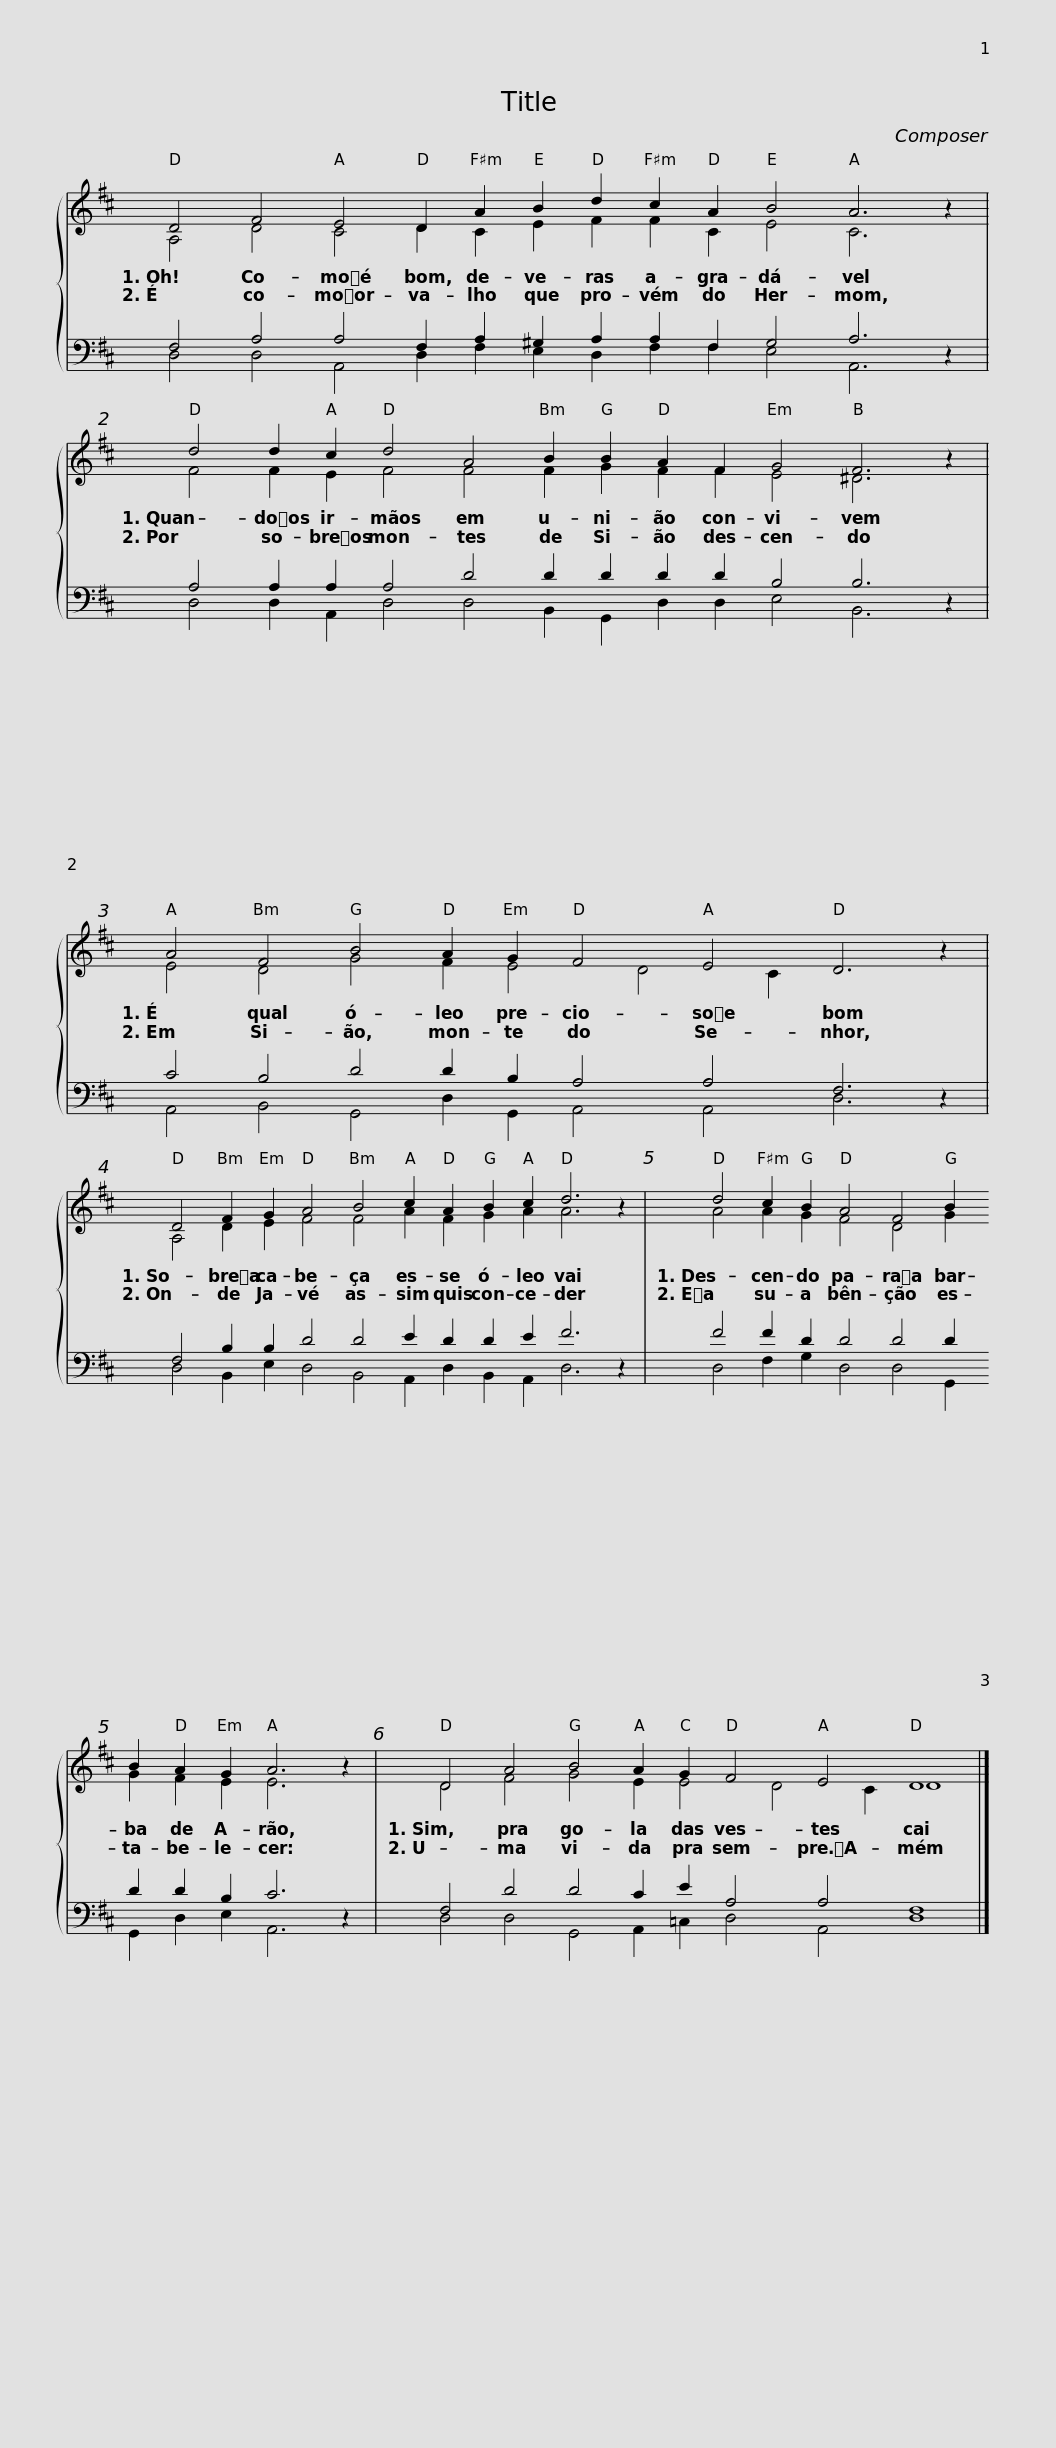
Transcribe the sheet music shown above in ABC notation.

X:1
%%score { ( 1 2 ) | ( 3 4 ) }
L:1/8
M:none
I:linebreak $
K:D
V:1 treble
V:2 treble
V:3 bass
V:4 bass
V:1
 D4 F4 E4 D2 A2 B2 d2 c2 A2 B4 A6 z2 |$ d4 d2 c2 d4 A4 B2 B2 A2 F2 G4 F6 z2 |$ A4 F4 B4 A2 G2 F4 E4 D6 z2 |$ D4 F2 G2 A4 B4 c2 A2 B2 c2 d6 z2 |$ d4 c2 B2 A4 F4 B2 B2 A2 G2 A6 z2 |$ %5
 D4 A4 B4 A2 G2 F4 E4 D8 |] %6
V:2
 A,4 D4 C4 D2 C2 E2 F2 F2 C2 E4 C6 x2 |$ F4 F2 E2 F4 F4 F2 G2 F2 F2 E4 ^D6 x2 |$ E4 D4 G4 F2 E4 D4 C2 x8 |$ A,4 D2 E2 F4 F4 A2 F2 G2 A2 A6 x2 |$ A4 A2 G2 F4 D4 G2 G2 F2 E2 E6 x2 |$ %5
 D4 F4 G4 E2 E4 D4 C2 D8 |] %6
V:3
 F,4 A,4 A,4 F,2 A,2 ^G,2 A,2 A,2 F,2 G,4 A,6 z2 |$ A,4 A,2 A,2 A,4 D4 D2 D2 D2 D2 B,4 B,6 z2 |$ C4 B,4 D4 D2 B,2 A,4 A,4 F,6 z2 |$ F,4 B,2 B,2 D4 D4 E2 D2 D2 E2 F6 z2 |$ F4 F2 D2 D4 D4 D2 D2 D2 B,2 C6 z2 |$ %5
 F,4 D4 D4 C2 E2 A,4 A,4 F,8 |] %6
V:4
 D,4 D,4 A,,4 D,2 F,2 E,2 D,2 F,2 F,2 E,4 A,,6 x2 |$ D,4 D,2 A,,2 D,4 D,4 B,,2 G,,2 D,2 D,2 E,4 B,,6 x2 |$ A,,4 B,,4 G,,4 D,2 G,,2 A,,4 A,,4 D,6 x2 |$ D,4 B,,2 E,2 D,4 B,,4 A,,2 D,2 B,,2 A,,2 D,6 x2 |$ D,4 F,2 G,2 D,4 D,4 G,,2 G,,2 D,2 E,2 A,,6 x2 |$ %5
 D,4 D,4 G,,4 A,,2 =C,2 D,4 A,,4 D,8 |] %6
